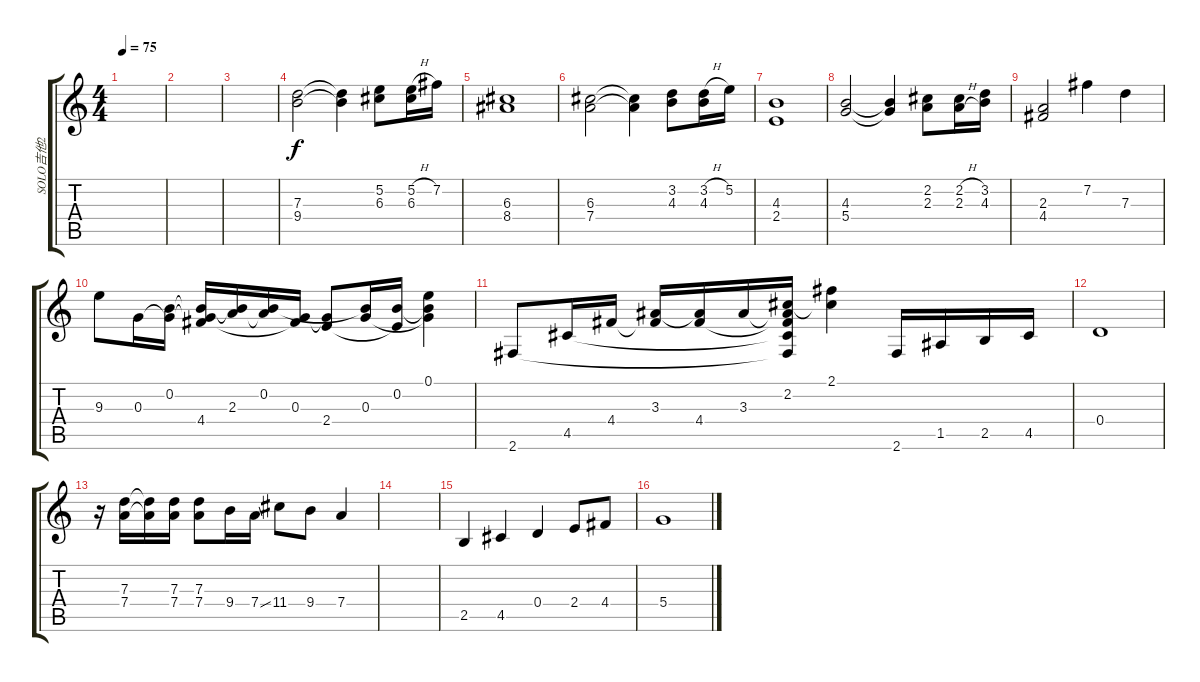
\track ("SOLO吉他2" "SOLO吉他2") {instrument acousticguitarnylon}
\staff {score tabs}
\tuning (E4 B3 G3 D3 A2 E2) {hide}
\ts (4 4)
\tempo 75
\clef g2
\ks c
|
|
|
(7.3 9.4).2{volume 16} (7.3{t} 9.4{t}).4 (5.2 6.3).8 (5.2{h} 6.3).16 7.2.16 |
(6.3 8.4).1 |
(6.3 7.4).2 (6.3{t} 7.4{t}).4 (3.2 4.3).8 (3.2{h} 4.3).16 5.2.16 |
(4.3 2.4).1 |
(4.3 5.4).2 (4.3{t} 5.4{t}).4 (2.2 2.3).8 (2.2{h} 2.3{h}).16 (3.2 4.3).16 |
(2.3 4.4).2 7.2.4 7.3.4 |
9.3.8{volume 13} 0.3.16 (0.2 0.3{t}).16 (0.2{t} 0.3{t} 4.4).16 (0.2{t} 2.3).16 (0.2 2.3{t}).16 (0.3 4.4{t}).16 (0.3{t} 2.4).8 (0.2{t} 0.3).16 (0.2 2.4{t}).16 (0.1 0.2{t} 0.3{t}).4 |
2.6.8 4.5.16 4.4.16 (3.3 4.4{t}).16 (3.3{t} 4.4).16 3.3.16 (2.2 3.3{t} 4.4{t} 4.5{t} 2.6{t}).16 (2.1 2.2{t}).4 2.6.16{volume 16} 1.5.16 2.5.16 4.5.16 |
0.4.1 |
r.16 (7.3 7.4).16 (7.3{t} 7.4{t}).16 (7.3 7.4).16 (7.3 7.4).8 9.4.16 7.4{ss}.16 11.4.8 9.4.8 7.4.4 |
|
2.5.4 4.5.4 0.4.4 2.4.8 4.4.8 |
5.4.1
